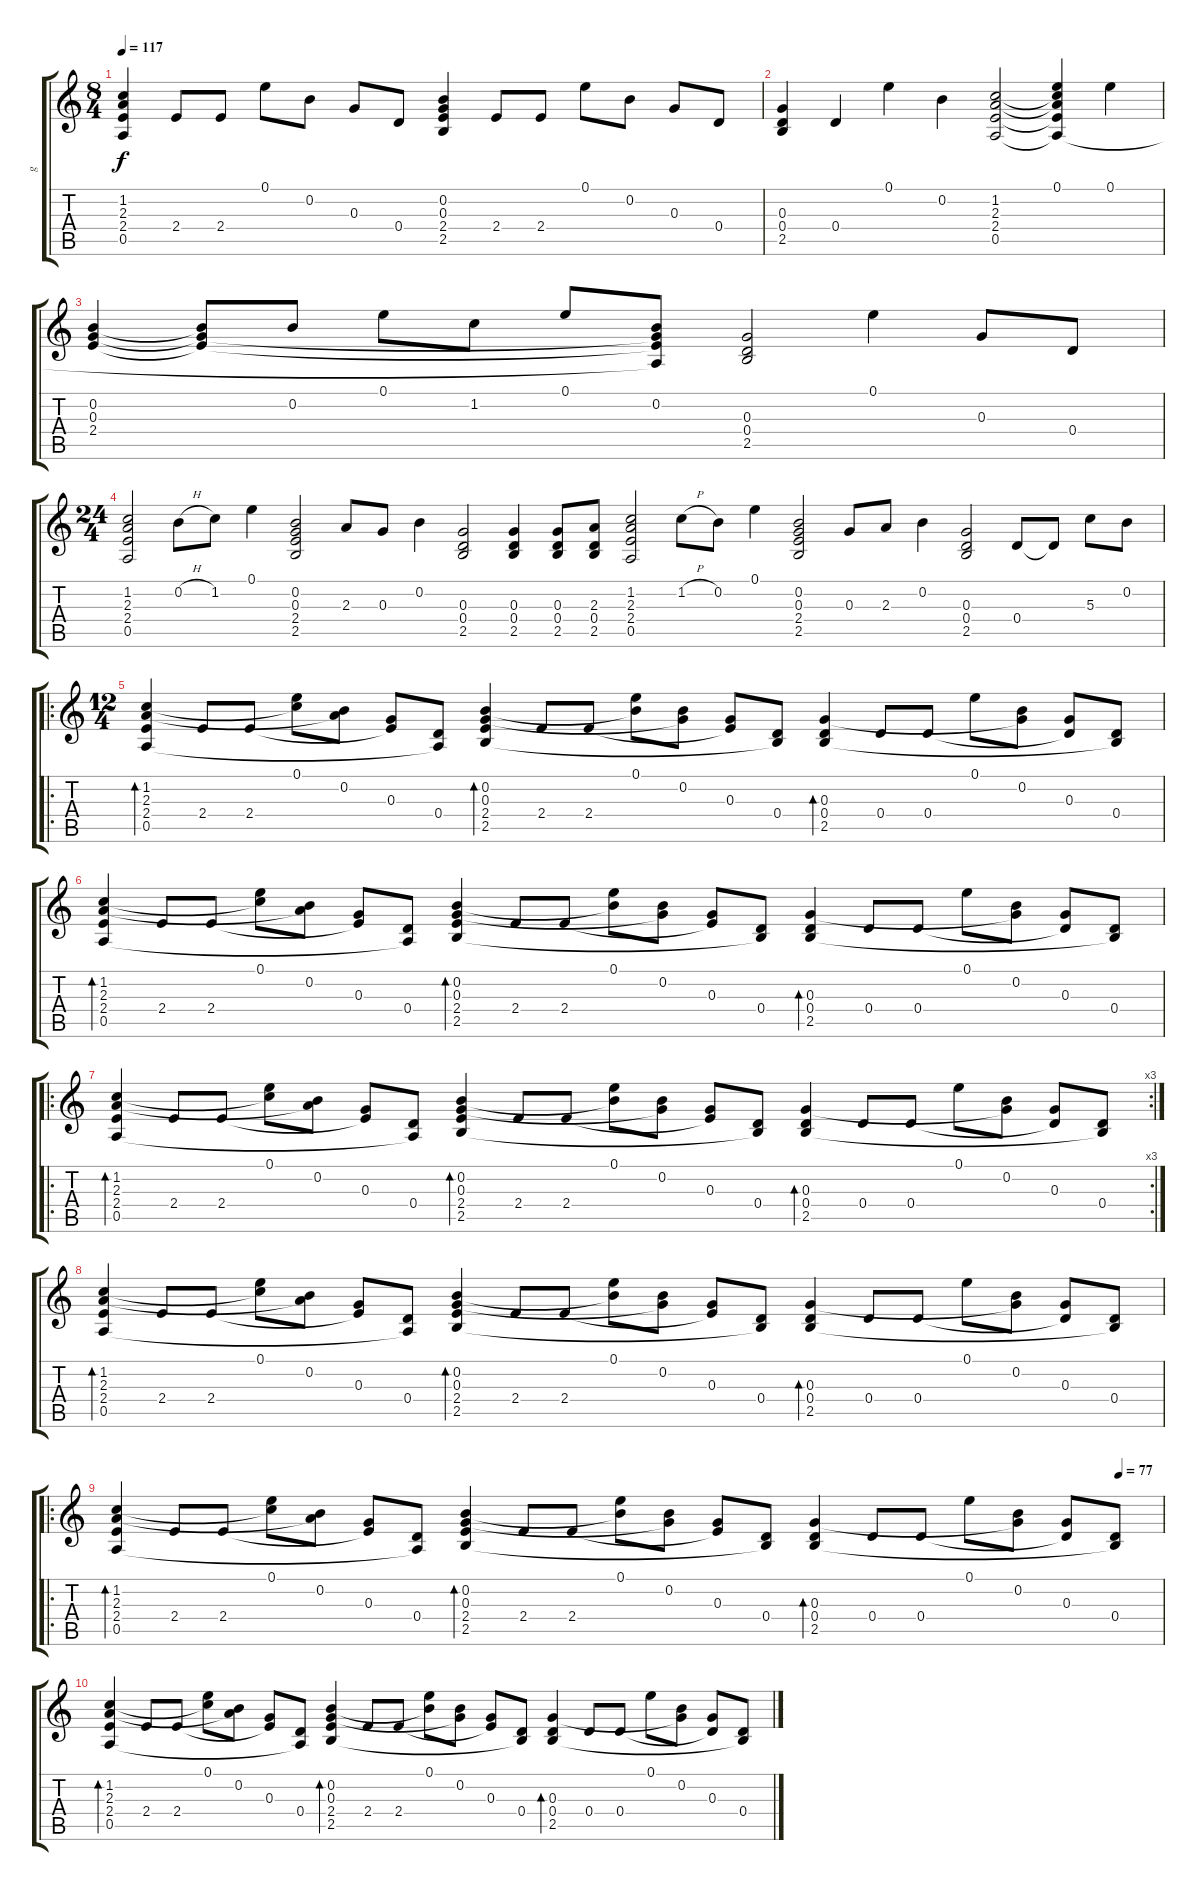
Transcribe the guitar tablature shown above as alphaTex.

\track ("g" "g") {instrument electricguitarjazz}
\staff {score tabs}
\tuning (E4 B3 G3 D3 A2 E2) {hide}
\ts (8 4)
\tempo 117
\clef g2
\ks c
(1.2 2.3 2.4 0.5).4{dy f} 2.4.8 2.4.8 0.1.8 0.2.8 0.3.8 0.4.8 (0.2 0.3 2.4 2.5).4 2.4.8 2.4.8 0.1.8 0.2.8 0.3.8 0.4.8 |
(0.3 0.4 2.5).4 0.4.4 0.1.4 0.2.4 (1.2 2.3 2.4 0.5).2 (0.1 1.2{t} 2.3{t} 2.4{t} 0.5{t}).4 0.1.4 |
(0.2 0.3 2.4).4 (0.2{t} 0.3{t} 2.4{t}).8 0.2.8 0.1.8 1.2.8 0.1.8 (0.2 0.3{t} 2.4{t} 0.5{t}).8 (0.3 0.4 2.5).2 0.1.4 0.3.8 0.4.8 |
\ts (24 4)
(1.2 2.3 2.4 0.5).2 0.2{h}.8 1.2.8 0.1.4 (0.2 0.3 2.4 2.5).2 2.3.8 0.3.8 0.2.4 (0.3 0.4 2.5).2 (0.3 0.4 2.5).4 (0.3 0.4 2.5).8 (2.3 0.4 2.5).8 (1.2 2.3 2.4 0.5).2 1.2{h}.8 0.2.8 0.1.4 (0.2 0.3 2.4 2.5).2 0.3.8 2.3.8 0.2.4 (0.3 0.4 2.5).2 0.4.8 0.4{t}.8 5.3.8 0.2.8 |
\ro
\ts (12 4)
(1.2 2.3 2.4 0.5).4{bd 30} 2.4.8 2.4.8 (0.1 1.2{t}).8 (0.2 2.3{t}).8 (0.3 2.4{t}).8 (0.4 0.5{t}).8 (0.2 0.3 2.4 2.5).4{bd 30} 2.4.8 2.4.8 (0.1 0.2{t}).8 (0.2 0.3{t}).8 (0.3 2.4{t}).8 (0.4 2.5{t}).8 (0.3 0.4 2.5).4{bd 30} 0.4.8 0.4.8 0.1.8 (0.2 0.3{t}).8 (0.3 0.4{t}).8 (0.4 2.5{t}).8 |
(1.2 2.3 2.4 0.5).4{bd 30} 2.4.8 2.4.8 (0.1 1.2{t}).8 (0.2 2.3{t}).8 (0.3 2.4{t}).8 (0.4 0.5{t}).8 (0.2 0.3 2.4 2.5).4{bd 30} 2.4.8 2.4.8 (0.1 0.2{t}).8 (0.2 0.3{t}).8 (0.3 2.4{t}).8 (0.4 2.5{t}).8 (0.3 0.4 2.5).4{bd 30} 0.4.8 0.4.8 0.1.8 (0.2 0.3{t}).8 (0.3 0.4{t}).8 (0.4 2.5{t}).8 |
\ro
\rc 3
(1.2 2.3 2.4 0.5).4{bd 30} 2.4.8 2.4.8 (0.1 1.2{t}).8 (0.2 2.3{t}).8 (0.3 2.4{t}).8 (0.4 0.5{t}).8 (0.2 0.3 2.4 2.5).4{bd 30} 2.4.8 2.4.8 (0.1 0.2{t}).8 (0.2 0.3{t}).8 (0.3 2.4{t}).8 (0.4 2.5{t}).8 (0.3 0.4 2.5).4{bd 30} 0.4.8 0.4.8 0.1.8 (0.2 0.3{t}).8 (0.3 0.4{t}).8 (0.4 2.5{t}).8 |
(1.2 2.3 2.4 0.5).4{bd 30} 2.4.8 2.4.8 (0.1 1.2{t}).8 (0.2 2.3{t}).8 (0.3 2.4{t}).8 (0.4 0.5{t}).8 (0.2 0.3 2.4 2.5).4{bd 30} 2.4.8 2.4.8 (0.1 0.2{t}).8 (0.2 0.3{t}).8 (0.3 2.4{t}).8 (0.4 2.5{t}).8 (0.3 0.4 2.5).4{bd 30} 0.4.8 0.4.8 0.1.8 (0.2 0.3{t}).8 (0.3 0.4{t}).8 (0.4 2.5{t}).8 |
\ro
\tempo (77 0.9583333333333334)
(1.2 2.3 2.4 0.5).4{bd 30} 2.4.8 2.4.8 (0.1 1.2{t}).8 (0.2 2.3{t}).8 (0.3 2.4{t}).8 (0.4 0.5{t}).8 (0.2 0.3 2.4 2.5).4{bd 30 volume 0} 2.4.8 2.4.8 (0.1 0.2{t}).8 (0.2 0.3{t}).8 (0.3 2.4{t}).8 (0.4 2.5{t}).8 (0.3 0.4 2.5).4{bd 30} 0.4.8 0.4.8 0.1.8 (0.2 0.3{t}).8 (0.3 0.4{t}).8 (0.4 2.5{t}).8 |
(1.2 2.3 2.4 0.5).4{bd 30} 2.4.8 2.4.8 (0.1 1.2{t}).8 (0.2 2.3{t}).8 (0.3 2.4{t}).8 (0.4 0.5{t}).8 (0.2 0.3 2.4 2.5).4{bd 30} 2.4.8 2.4.8 (0.1 0.2{t}).8 (0.2 0.3{t}).8 (0.3 2.4{t}).8 (0.4 2.5{t}).8 (0.3 0.4 2.5).4{bd 30} 0.4.8 0.4.8 0.1.8 (0.2 0.3{t}).8 (0.3 0.4{t}).8 (0.4 2.5{t}).8
